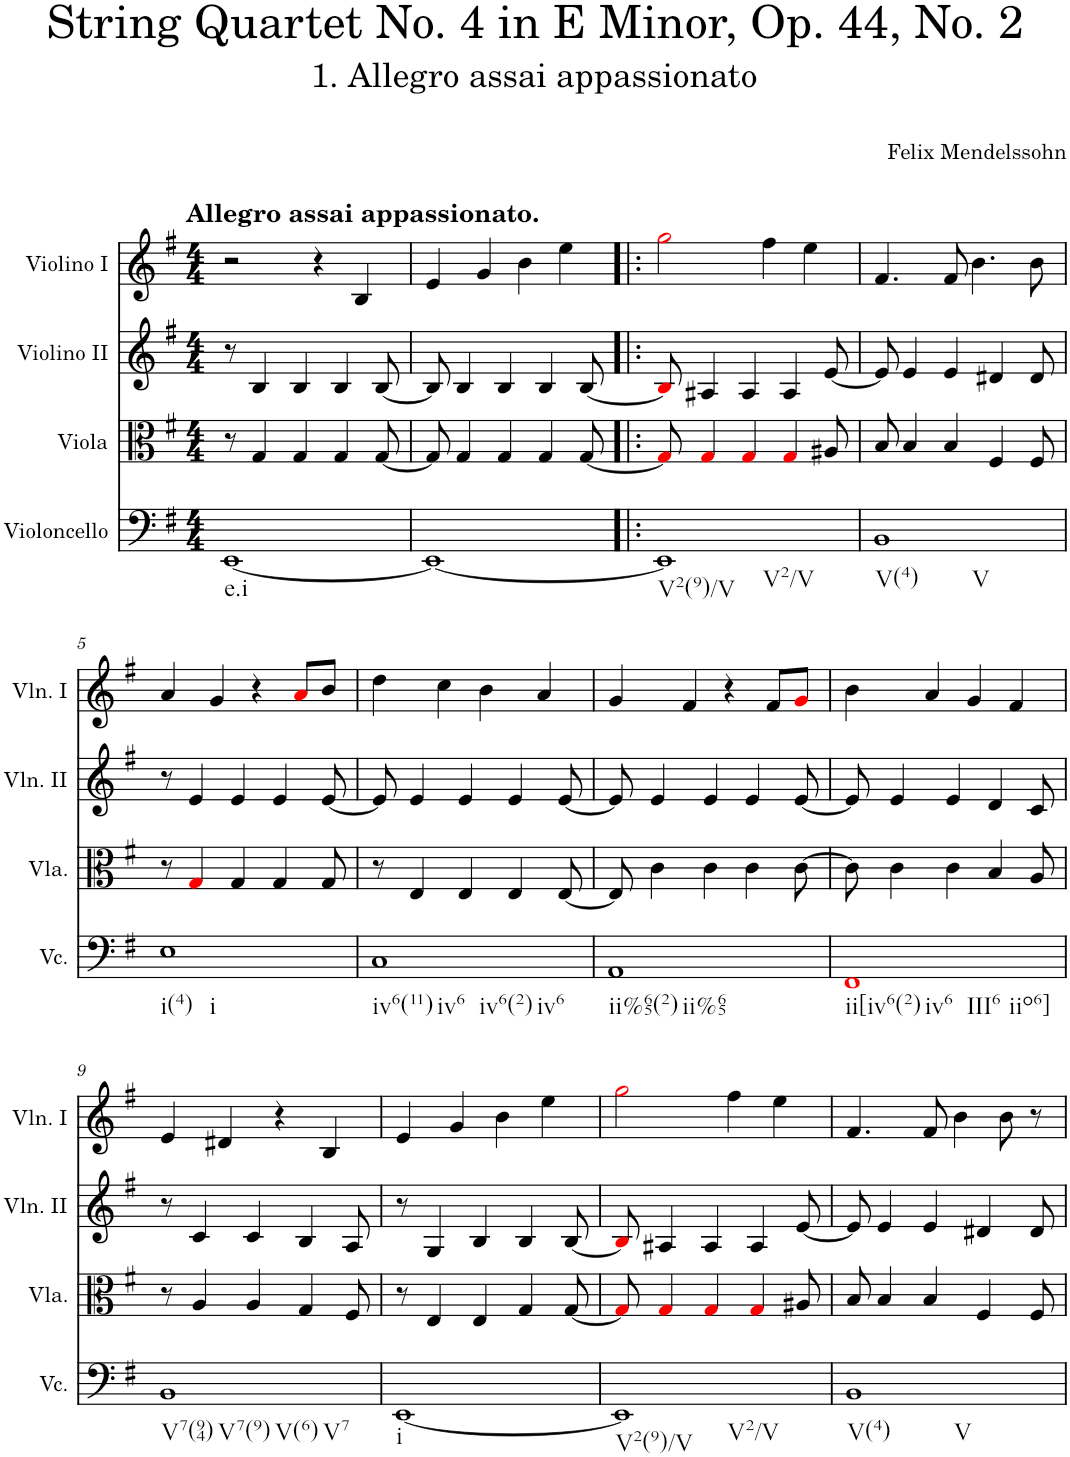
**kern	**kern	**kern	**kern
*part4	*part3	*part2	*part1
*staff4	*staff3	*staff2	*staff1
*I"Violoncello	*I"Viola	*I"Violino II	*I"Violino I
*I'Vc.	*I'Vla.	*I'Vln. II	*I'Vln. I
*clefF4	*clefC3	*clefG2	*clefG2
*k[f#]	*k[f#]	*k[f#]	*k[f#]
*M4/4	*M4/4	*M4/4	*M4/4
=1	=1	=1	=1
!	!	!	!LO:TX:a:B:t=Allegro assai appassionato.
!LO:TX:b:t=e.i	!	!	!
[1EE	8r	8r	2r
.	4G/	4B/	.
.	4G/	4B/	.
.	.	.	4r
.	4G/	4B/	.
.	.	.	4B/
.	[8G/	[8B/	.
=2	=2	=2	=2
1EE_	8G/]	8B/]	4e/
.	4G/	4B/	.
.	.	.	4g/
.	4G/	4B/	.
.	.	.	4b\
.	4G/	4B/	.
.	.	.	4ee\
.	[8G/	[8B/	.
=3!|:	=3!|:	=3!|:	=3!|:
!LO:TX:b:t=V2(9)/V	!	!	!
!LO:TX:b:t=V2/V	!	!	!
1EE]	8Gi/]	8Bi/]	2ggi\
.	4Gi/	4A#X/	.
.	4Gi/	4A#/	.
.	.	.	4ff#\
.	4Gi/	4A#/	.
.	.	.	4ee\
.	8A#X/	[8e/	.
=4	=4	=4	=4
!LO:TX:b:t=V(4)	!	!	!
!LO:TX:b:t=V	!	!	!
1BB	8B/	8e/]	4.f#/
.	4B/	4e/	.
.	4B/	4e/	8f#/
.	.	.	4.b\
.	4F#/	4d#X/	.
.	8F#/	8d#/	8b\
!!LO:LB:g=z
=5	=5	=5	=5
!LO:TX:b:t=i(4)	!	!	!
!LO:TX:b:t=i	!	!	!
1E	8r	8r	4a/
.	4Gi/	4e/	.
.	.	.	4g/
.	4G/	4e/	.
.	.	.	4r
.	4G/	4e/	.
.	.	.	8ai/L
.	8G/	[8e/	8b/J
=6	=6	=6	=6
!LO:TX:b:t=iv6(11)	!	!	!
!LO:TX:b:t=iv6	!	!	!
!LO:TX:b:t=iv6(2)	!	!	!
!LO:TX:b:t=iv6	!	!	!
1C	8r	8e/]	4dd\
.	4E/	4e/	.
.	.	.	4cc\
.	4E/	4e/	.
.	.	.	4b\
.	4E/	4e/	.
.	.	.	4a/
.	[8E/	[8e/	.
=7	=7	=7	=7
!LO:TX:b:t=ii%65(2)	!	!	!
!LO:TX:b:t=ii%65	!	!	!
1AA	8E/]	8e/]	4g/
.	4c\	4e/	.
.	.	.	4f#/
.	4c\	4e/	.
.	.	.	4r
.	4c\	4e/	.
.	.	.	8f#/L
.	[8c\	[8e/	8gi/J
=8	=8	=8	=8
!LO:TX:b:t=ii[iv6(2)	!	!	!
!LO:TX:b:t=iv6	!	!	!
!LO:TX:b:t=III6	!	!	!
!LO:TX:b:t=iio6]	!	!	!
1FF#i	8c\]	8e/]	4b\
.	4c\	4e/	.
.	.	.	4a/
.	4c\	4e/	.
.	.	.	4g/
.	4B/	4d/	.
.	.	.	4f#/
.	8A/	8c/	.
!!LO:LB:g=z
=9	=9	=9	=9
!LO:TX:b:t=V7(94)	!	!	!
!LO:TX:b:t=V7(9)	!	!	!
!LO:TX:b:t=V(6)	!	!	!
!LO:TX:b:t=V7	!	!	!
1BB	8r	8r	4e/
.	4A/	4c/	.
.	.	.	4d#X/
.	4A/	4c/	.
.	.	.	4r
.	4G/	4B/	.
.	.	.	4B/
.	8F#/	8A/	.
=10	=10	=10	=10
!LO:TX:b:t=i	!	!	!
[1EE	8r	8r	4e/
.	4E/	4G/	.
.	.	.	4g/
.	4E/	4B/	.
.	.	.	4b\
.	4G/	4B/	.
.	.	.	4ee\
.	[8G/	[8B/	.
=11	=11	=11	=11
!LO:TX:b:t=V2(9)/V	!	!	!
!LO:TX:b:t=V2/V	!	!	!
1EE]	8Gi/]	8Bi/]	2ggi\
.	4Gi/	4A#X/	.
.	4Gi/	4A#/	.
.	.	.	4ff#\
.	4Gi/	4A#/	.
.	.	.	4ee\
.	8A#X/	[8e/	.
=12	=12	=12	=12
!LO:TX:b:t=V(4)	!	!	!
!LO:TX:b:t=V	!	!	!
1BB	8B/	8e/]	4.f#/
.	4B/	4e/	.
.	4B/	4e/	8f#/
.	.	.	4b\
.	4F#/	4d#X/	.
.	.	.	8b\
.	8F#/	8d#/	8r
=	=	=	=
*-	*-	*-	*-
